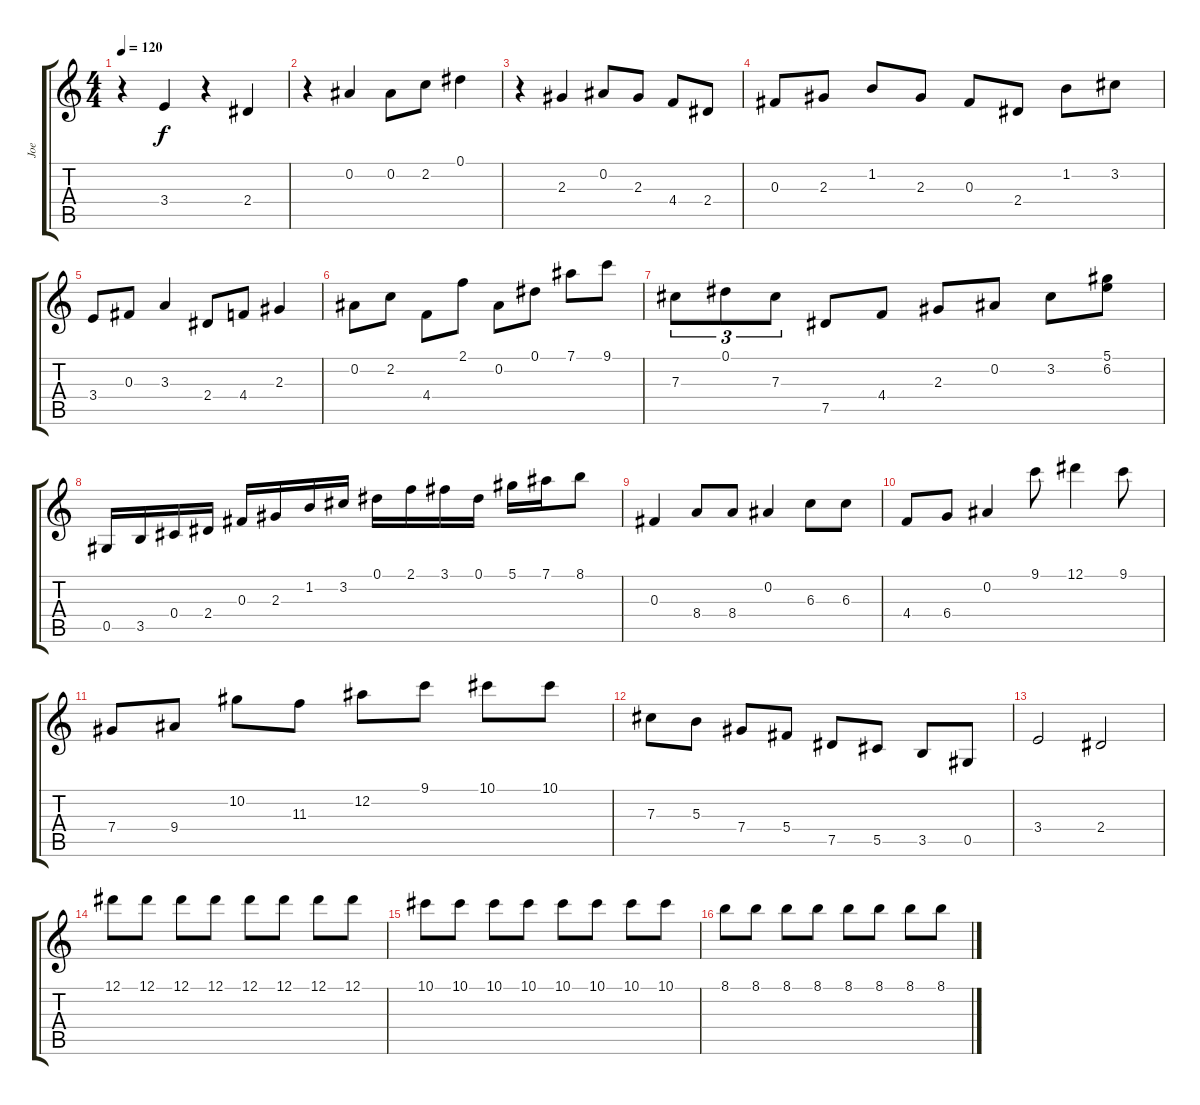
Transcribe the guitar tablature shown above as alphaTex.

\track ("Joe" "Joe") {instrument distortionguitar}
\staff {score tabs}
\tuning (Eb4 Bb3 Gb3 Db3 Ab2 Eb2) {hide}
\ts (4 4)
\tempo 120
\clef g2
\ks c
r.4{dy f} 3.4.4 r.4 2.4.4 |
r.4 0.2.4 0.2.8 2.2.8 0.1.4 |
r.4 2.3.4 0.2.8 2.3.8 4.4.8 2.4.8 |
0.3.8 2.3.8 1.2.8 2.3.8 0.3.8 2.4.8 1.2.8 3.2.8 |
3.4.8 0.3.8 3.3.4 2.4.8 4.4.8 2.3.4 |
0.2.8 2.2.8 4.4.8 2.1.8 0.2.8 0.1.8 7.1.8 9.1.8 |
7.3.8{tu (3 2)} 0.1.8{tu (3 2)} 7.3.8{tu (3 2)} 7.5.8 4.4.8 2.3.8 0.2.8 3.2.8 (5.1 6.2).8 |
0.5.16 3.5.16 0.4.16 2.4.16 0.3.16 2.3.16 1.2.16 3.2.16 0.1.16 2.1.16 3.1.16 0.1.16 5.1.16 7.1.16 8.1.8 |
0.3.4 8.4.8 8.4.8 0.2.4 6.3.8 6.3.8 |
4.4.8 6.4.8 0.2.4 9.1.8 12.1.4 9.1.8 |
7.4.8 9.4.8 10.2.8 11.3.8 12.2.8 9.1.8 10.1.8 10.1.8 |
7.3.8 5.3.8 7.4.8 5.4.8 7.5.8 5.5.8 3.5.8 0.5.8 |
3.4.2 2.4.2 |
12.1.8 12.1.8 12.1.8 12.1.8 12.1.8 12.1.8 12.1.8 12.1.8 |
10.1.8 10.1.8 10.1.8 10.1.8 10.1.8 10.1.8 10.1.8 10.1.8 |
8.1.8 8.1.8 8.1.8 8.1.8 8.1.8 8.1.8 8.1.8 8.1.8
